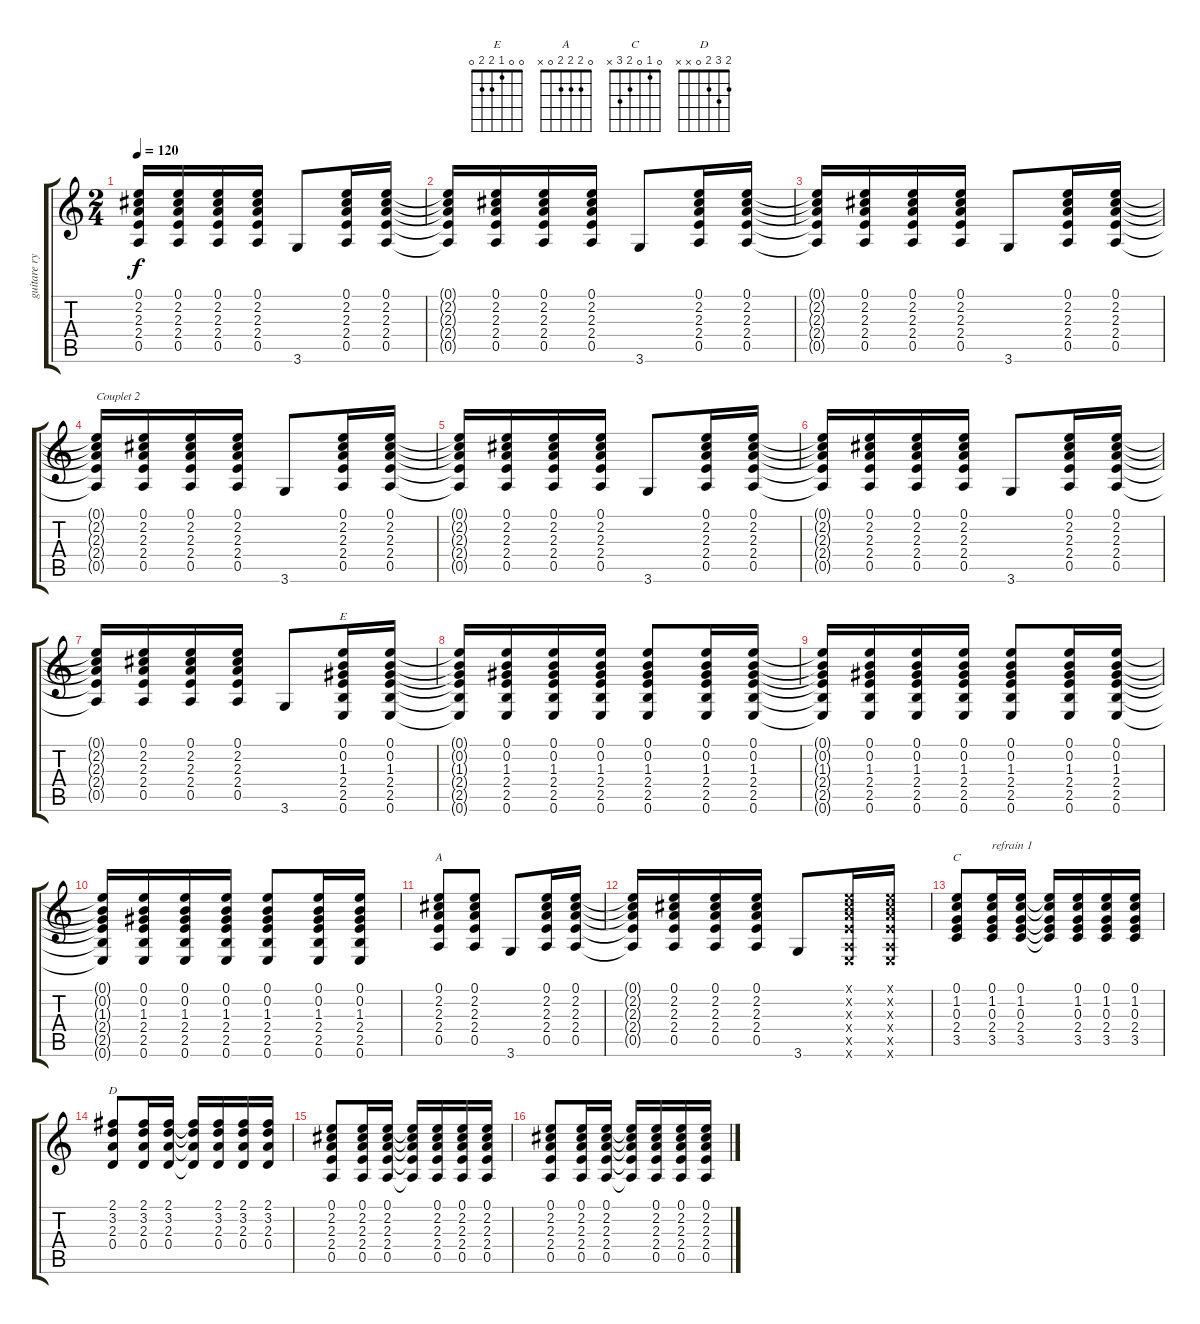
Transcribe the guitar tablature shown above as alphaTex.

\track ("guitare rythmique" "guitare ry") {instrument acousticguitarnylon}
\staff {score tabs}
\tuning (E4 B3 G3 D3 A2 E2) {hide}
\chord ("E" 0 0 1 2 2 0)
\chord ("A" 0 2 2 2 0 x)
\chord ("C" 0 1 0 2 3 x)
\chord ("D" 2 3 2 0 x x)
\ts (2 4)
\tempo 120
\clef g2
\ks c
(0.1{t} 2.2{t} 2.3{t} 2.4{t} 0.5{t}).16{dy f} (0.1 2.2 2.3 2.4 0.5).16 (0.1 2.2 2.3 2.4 0.5).16 (0.1 2.2 2.3 2.4 0.5).16 3.6.8 (0.1 2.2 2.3 2.4 0.5).16 (0.1 2.2 2.3 2.4 0.5).16 |
(0.1{t} 2.2{t} 2.3{t} 2.4{t} 0.5{t}).16 (0.1 2.2 2.3 2.4 0.5).16 (0.1 2.2 2.3 2.4 0.5).16 (0.1 2.2 2.3 2.4 0.5).16 3.6.8 (0.1 2.2 2.3 2.4 0.5).16 (0.1 2.2 2.3 2.4 0.5).16 |
(0.1{t} 2.2{t} 2.3{t} 2.4{t} 0.5{t}).16 (0.1 2.2 2.3 2.4 0.5).16 (0.1 2.2 2.3 2.4 0.5).16 (0.1 2.2 2.3 2.4 0.5).16 3.6.8 (0.1 2.2 2.3 2.4 0.5).16 (0.1 2.2 2.3 2.4 0.5).16 |
(0.1{t} 2.2{t} 2.3{t} 2.4{t} 0.5{t}).16{txt "Couplet 2"} (0.1 2.2 2.3 2.4 0.5).16 (0.1 2.2 2.3 2.4 0.5).16 (0.1 2.2 2.3 2.4 0.5).16 3.6.8 (0.1 2.2 2.3 2.4 0.5).16 (0.1 2.2 2.3 2.4 0.5).16 |
(0.1{t} 2.2{t} 2.3{t} 2.4{t} 0.5{t}).16 (0.1 2.2 2.3 2.4 0.5).16 (0.1 2.2 2.3 2.4 0.5).16 (0.1 2.2 2.3 2.4 0.5).16 3.6.8 (0.1 2.2 2.3 2.4 0.5).16 (0.1 2.2 2.3 2.4 0.5).16 |
(0.1{t} 2.2{t} 2.3{t} 2.4{t} 0.5{t}).16 (0.1 2.2 2.3 2.4 0.5).16 (0.1 2.2 2.3 2.4 0.5).16 (0.1 2.2 2.3 2.4 0.5).16 3.6.8 (0.1 2.2 2.3 2.4 0.5).16 (0.1 2.2 2.3 2.4 0.5).16 |
(0.1{t} 2.2{t} 2.3{t} 2.4{t} 0.5{t}).16 (0.1 2.2 2.3 2.4 0.5).16 (0.1 2.2 2.3 2.4 0.5).16 (0.1 2.2 2.3 2.4 0.5).16 3.6.8 (0.1 0.2 1.3 2.4 2.5 0.6).16{ch "E"} (0.1 0.2 1.3 2.4 2.5 0.6).16 |
(0.1{t} 0.2{t} 1.3{t} 2.4{t} 2.5{t} 0.6{t}).16 (0.1 0.2 1.3 2.4 2.5 0.6).16 (0.1 0.2 1.3 2.4 2.5 0.6).16 (0.1 0.2 1.3 2.4 2.5 0.6).16 (0.1 0.2 1.3 2.4 2.5 0.6).8 (0.1 0.2 1.3 2.4 2.5 0.6).16 (0.1 0.2 1.3 2.4 2.5 0.6).16 |
(0.1{t} 0.2{t} 1.3{t} 2.4{t} 2.5{t} 0.6{t}).16 (0.1 0.2 1.3 2.4 2.5 0.6).16 (0.1 0.2 1.3 2.4 2.5 0.6).16 (0.1 0.2 1.3 2.4 2.5 0.6).16 (0.1 0.2 1.3 2.4 2.5 0.6).8 (0.1 0.2 1.3 2.4 2.5 0.6).16 (0.1 0.2 1.3 2.4 2.5 0.6).16 |
(0.1{t} 0.2{t} 1.3{t} 2.4{t} 2.5{t} 0.6{t}).16 (0.1 0.2 1.3 2.4 2.5 0.6).16 (0.1 0.2 1.3 2.4 2.5 0.6).16 (0.1 0.2 1.3 2.4 2.5 0.6).16 (0.1 0.2 1.3 2.4 2.5 0.6).8 (0.1 0.2 1.3 2.4 2.5 0.6).16 (0.1 0.2 1.3 2.4 2.5 0.6).16 |
(0.1 2.2 2.3 2.4 0.5).8{ch "A"} (0.1 2.2 2.3 2.4 0.5).8 3.6.8 (0.1 2.2 2.3 2.4 0.5).16 (0.1 2.2 2.3 2.4 0.5).16 |
(0.1{t} 2.2{t} 2.3{t} 2.4{t} 0.5{t}).16 (0.1 2.2 2.3 2.4 0.5).16 (0.1 2.2 2.3 2.4 0.5).16 (0.1 2.2 2.3 2.4 0.5).16 3.6.8 (0.1{x} 2.2{x} 2.3{x} 2.4{x} 0.5{x} 0.6{x}).16 (0.1{x} 2.2{x} 2.3{x} 2.4{x} 0.5{x} 0.6{x}).16 |
(0.1 1.2 0.3 2.4 3.5).8{ch "C"} (0.1 1.2 0.3 2.4 3.5).16{txt "refrain 1"} (0.1 1.2 0.3 2.4 3.5).16 (0.1{t} 1.2{t} 0.3{t} 2.4{t} 3.5{t}).16 (0.1 1.2 0.3 2.4 3.5).16 (0.1 1.2 0.3 2.4 3.5).16 (0.1 1.2 0.3 2.4 3.5).16 |
(2.1 3.2 2.3 0.4).8{ch "D"} (2.1 3.2 2.3 0.4).16 (2.1 3.2 2.3 0.4).16 (2.1{t} 3.2{t} 2.3{t} 0.4{t}).16 (2.1 3.2 2.3 0.4).16 (2.1 3.2 2.3 0.4).16 (2.1 3.2 2.3 0.4).16 |
(0.1 2.2 2.3 2.4 0.5).8 (0.1 2.2 2.3 2.4 0.5).16 (0.1 2.2 2.3 2.4 0.5).16 (0.1{t} 2.2{t} 2.3{t} 2.4{t} 0.5{t}).16 (0.1 2.2 2.3 2.4 0.5).16 (0.1 2.2 2.3 2.4 0.5).16 (0.1 2.2 2.3 2.4 0.5).16 |
(0.1 2.2 2.3 2.4 0.5).8 (0.1 2.2 2.3 2.4 0.5).16 (0.1 2.2 2.3 2.4 0.5).16 (0.1{t} 2.2{t} 2.3{t} 2.4{t} 0.5{t}).16 (0.1 2.2 2.3 2.4 0.5).16 (0.1 2.2 2.3 2.4 0.5).16 (0.1 2.2 2.3 2.4 0.5).16
